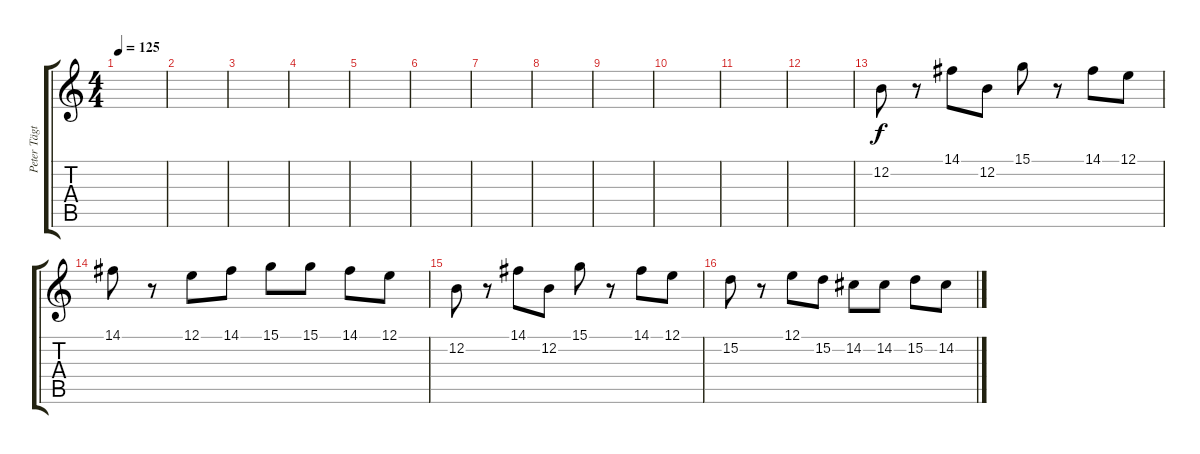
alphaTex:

\track ("Peter Tägtgren" "Peter Tägt") {instrument lead1square}
\staff {score tabs}
\tuning (E4 B3 G3 D3 A2 E2) {hide}
\ts (4 4)
\tempo 125
\clef g2
\ks c
|
|
|
|
|
|
|
|
|
|
|
|
12.2.8 r.8 14.1.8 12.2.8 15.1.8 r.8 14.1.8 12.1.8 |
14.1.8 r.8 12.1.8 14.1.8 15.1.8 15.1.8 14.1.8 12.1.8 |
12.2.8 r.8 14.1.8 12.2.8 15.1.8 r.8 14.1.8 12.1.8 |
15.2.8 r.8 12.1.8 15.2.8 14.2.8 14.2.8 15.2.8 14.2.8
